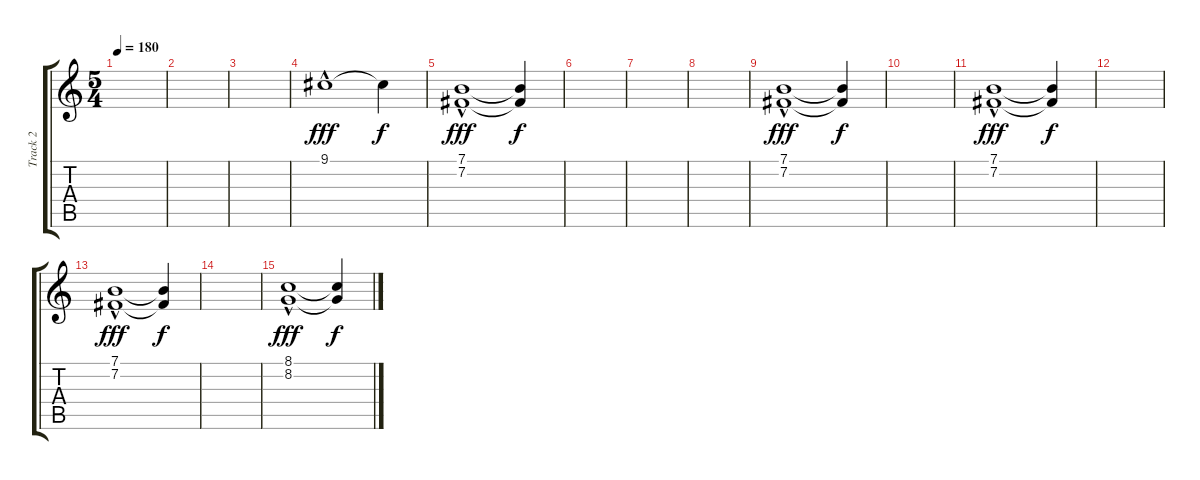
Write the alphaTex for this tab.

\track ("Track 2" "Track 2") {instrument tubularbells}
\staff {score tabs}
\tuning (E4 B3 G3 D3 A2 E2) {hide}
\ts (5 4)
\tempo 180
\clef g2
\ks c
|
|
|
9.1{hac}.1{dy fff} 9.1{t}.4{dy f} |
(7.1{hac} 7.2{hac}).1{dy fff} (7.1{t} 7.2{t}).4{dy f} |
|
|
|
(7.1{hac} 7.2{hac}).1{dy fff} (7.1{t} 7.2{t}).4{dy f} |
|
(7.1{hac} 7.2{hac}).1{dy fff} (7.1{t} 7.2{t}).4{dy f} |
|
(7.1{hac} 7.2{hac}).1{dy fff} (7.1{t} 7.2{t}).4{dy f} |
|
(8.1{hac} 8.2{hac}).1{dy fff} (8.1{t} 8.2{t}).4{dy f}
